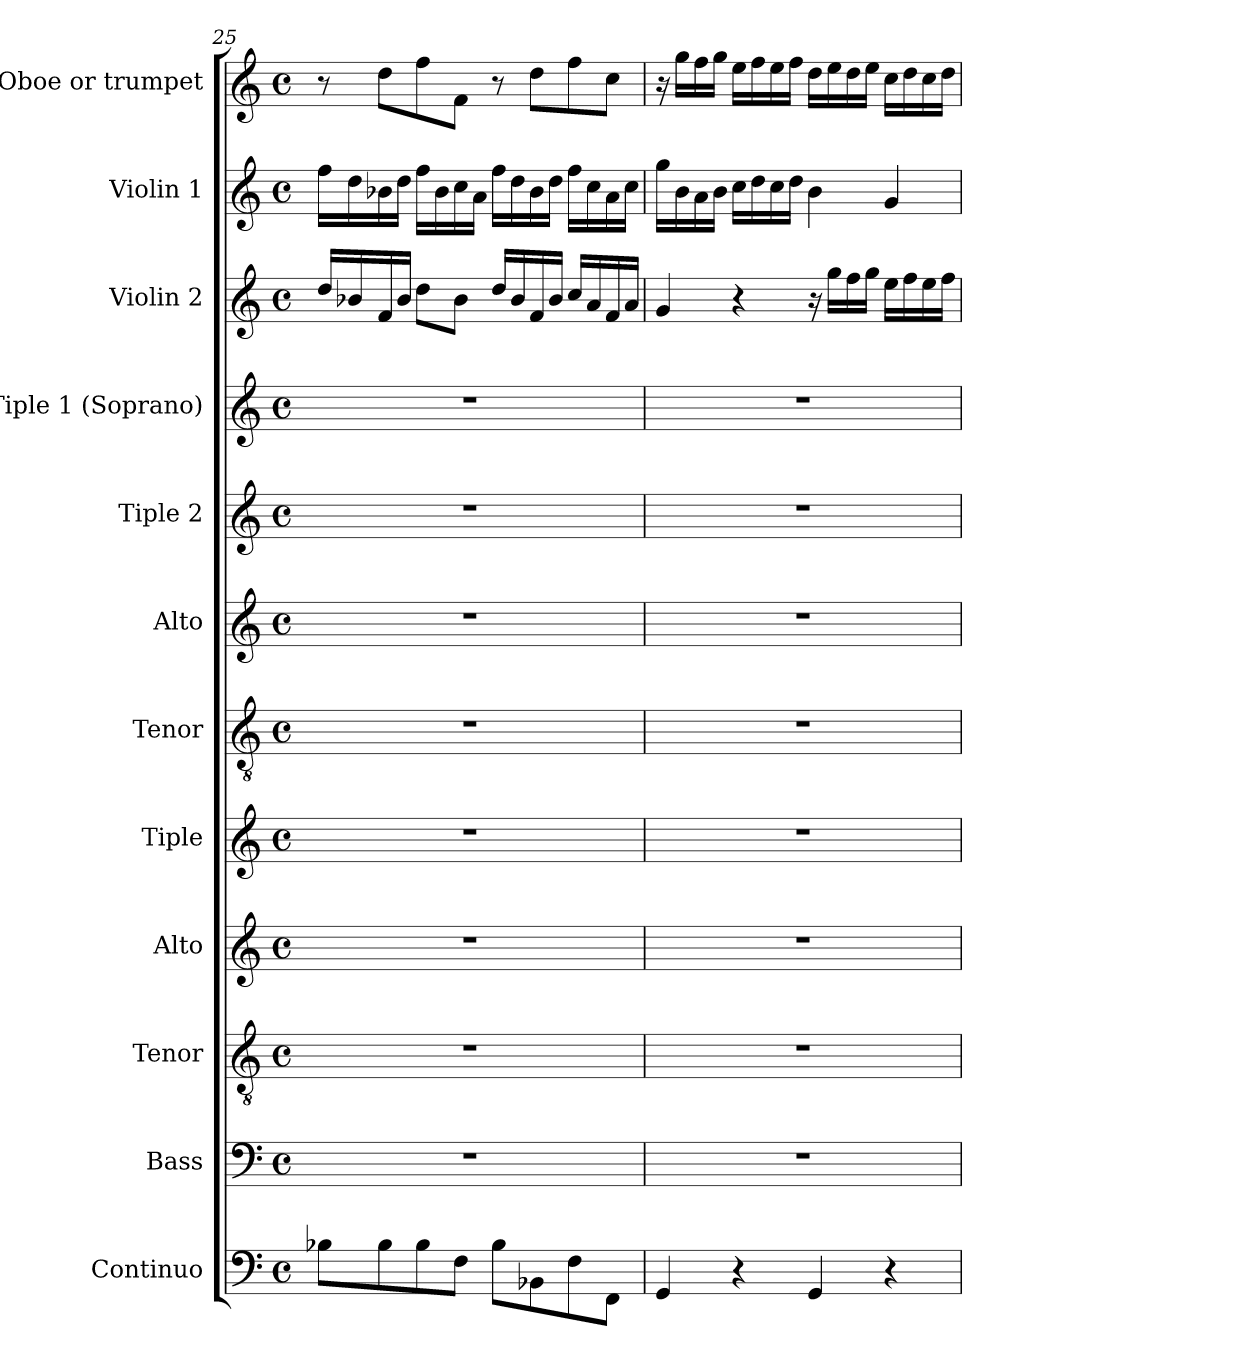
**kern	**kern	**kern	**kern	**kern	**kern	**kern	**kern	**kern	**kern	**kern	**kern
*part12	*part11	*part10	*part9	*part8	*part7	*part6	*part5	*part4	*part3	*part2	*part1
*staff12	*staff11	*staff10	*staff9	*staff8	*staff7	*staff6	*staff5	*staff4	*staff3	*staff2	*staff1
*I"Continuo	*I"Bass	*I"Tenor	*I"Alto	*I"Tiple	*I"Tenor	*I"Alto	*I"Tiple 2	*I"Tiple 1 (Soprano)	*I"Violin 2	*I"Violin 1	*I"Oboe or trumpet
*	*I'B.	*I'T.	*I'A.	*	*I'T.	*I'A.	*	*I'S1.	*I'Vln. 2	*I'Vln. 1	*I'Ob.
!!LO:LB:g=z
*clefF4	*clefF4	*clefGv2	*clefG2	*clefG2	*clefGv2	*clefG2	*clefG2	*clefG2	*clefG2	*clefG2	*clefG2
*	*	*ITrd7c12	*	*	*ITrd7c12	*	*	*	*	*	*
*k[]	*k[]	*k[]	*k[]	*k[]	*k[]	*k[]	*k[]	*k[]	*k[]	*k[]	*k[]
*C:	*C:	*C:	*C:	*C:	*C:	*C:	*C:	*C:	*C:	*C:	*C:
*M4/4	*M4/4	*M4/4	*M4/4	*M4/4	*M4/4	*M4/4	*M4/4	*M4/4	*M4/4	*M4/4	*M4/4
*met(c)	*met(c)	*met(c)	*met(c)	*met(c)	*met(c)	*met(c)	*met(c)	*met(c)	*met(c)	*met(c)	*met(c)
=25	=25	=25	=25	=25	=25	=25	=25	=25	=25	=25	=25
8B-Xi\L	1r	1r	1r	1r	1r	1r	1r	1r	16ddi/LL	16ffi\LL	8r
.	.	.	.	.	.	.	.	.	16b-Xi/	16ddi\	.
8B-i\	.	.	.	.	.	.	.	.	16fi/	16b-Xi\	8ddi\L
.	.	.	.	.	.	.	.	.	16b-i/JJ	16ddi\JJ	.
8B-i\	.	.	.	.	.	.	.	.	8ddi\L	16ffi\LL	8ffi\
.	.	.	.	.	.	.	.	.	.	16b-i\	.
8Fi\J	.	.	.	.	.	.	.	.	8b-i\J	16cci\	8fi\J
.	.	.	.	.	.	.	.	.	.	16ai\JJ	.
8B-i\L	.	.	.	.	.	.	.	.	16ddi/LL	16ffi\LL	8r
.	.	.	.	.	.	.	.	.	16b-i/	16ddi\	.
8BB-Xi\	.	.	.	.	.	.	.	.	16fi/	16b-i\	8ddi\L
.	.	.	.	.	.	.	.	.	16b-i/JJ	16ddi\JJ	.
8Fi\	.	.	.	.	.	.	.	.	16cci/LL	16ffi\LL	8ffi\
.	.	.	.	.	.	.	.	.	16ai/	16cci\	.
8FFi\J	.	.	.	.	.	.	.	.	16fi/	16ai\	8cci\J
.	.	.	.	.	.	.	.	.	16ai/JJ	16cci\JJ	.
=26	=26	=26	=26	=26	=26	=26	=26	=26	=26	=26	=26
4GGi/	1r	1r	1r	1r	1r	1r	1r	1r	4gi/	16ggi\LL	16r
.	.	.	.	.	.	.	.	.	.	16bi\	16ggi\LL
.	.	.	.	.	.	.	.	.	.	16ai\	16ffi\
.	.	.	.	.	.	.	.	.	.	16bi\JJ	16ggi\JJ
4r	.	.	.	.	.	.	.	.	4r	16cci\LL	16eei\LL
.	.	.	.	.	.	.	.	.	.	16ddi\	16ffi\
.	.	.	.	.	.	.	.	.	.	16cci\	16eei\
.	.	.	.	.	.	.	.	.	.	16ddi\JJ	16ffi\JJ
4GGi/	.	.	.	.	.	.	.	.	16r	4bi\	16ddi\LL
.	.	.	.	.	.	.	.	.	16ggi\LL	.	16eei\
.	.	.	.	.	.	.	.	.	16ffi\	.	16ddi\
.	.	.	.	.	.	.	.	.	16ggi\JJ	.	16eei\JJ
4r	.	.	.	.	.	.	.	.	16eei\LL	4gi/	16cci\LL
.	.	.	.	.	.	.	.	.	16ffi\	.	16ddi\
.	.	.	.	.	.	.	.	.	16eei\	.	16cci\
.	.	.	.	.	.	.	.	.	16ffi\JJ	.	16ddi\JJ
=	=	=	=	=	=	=	=	=	=	=	=
*-	*-	*-	*-	*-	*-	*-	*-	*-	*-	*-	*-
